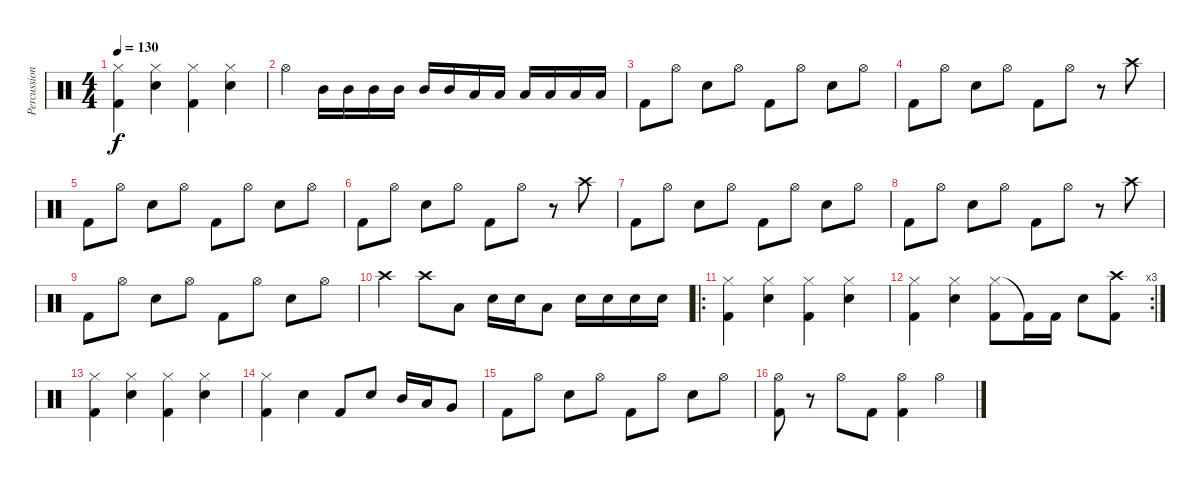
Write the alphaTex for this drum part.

\track ("Percussions" "Percussion") {instrument percussion}
\staff {score}
\articulation defaults
\ts (4 4)
\tempo 130
\clef neutral
\ks c
("Hi-Hat (closed)" "Kick (hit) 2").4{dy f} ("Hi-Hat (closed)" "Snare (hit) 2").4 ("Hi-Hat (closed)" "Kick (hit) 2").4 ("Hi-Hat (closed)" "Snare (hit) 2").4 |
"Hi-Hat (open)".4 "Mid Tom (hit)".16 "Mid Tom (hit)".16 "Mid Tom (hit)".16 "Mid Tom (hit)".16 "Mid Tom (hit)".16 "Mid Tom (hit)".16 "Low Tom (hit)".16 "Low Tom (hit)".16 "Low Tom (hit)".16 "Low Tom (hit)".16 "Low Tom (hit)".16 "Low Tom (hit)".16 |
"Kick (hit) 2".8 "Hi-Hat (open)".8 "Snare (hit) 2".8 "Hi-Hat (open)".8 "Kick (hit) 2".8 "Hi-Hat (open)".8 "Snare (hit) 2".8 "Hi-Hat (open)".8 |
"Kick (hit) 2".8 "Hi-Hat (open)".8 "Snare (hit) 2".8 "Hi-Hat (open)".8 "Kick (hit) 2".8 "Hi-Hat (open)".8 r.8 "Crash high (hit)".8 |
"Kick (hit) 2".8 "Hi-Hat (open)".8 "Snare (hit) 2".8 "Hi-Hat (open)".8 "Kick (hit) 2".8 "Hi-Hat (open)".8 "Snare (hit) 2".8 "Hi-Hat (open)".8 |
"Kick (hit) 2".8 "Hi-Hat (open)".8 "Snare (hit) 2".8 "Hi-Hat (open)".8 "Kick (hit) 2".8 "Hi-Hat (open)".8 r.8 "Crash high (hit)".8 |
"Kick (hit) 2".8 "Hi-Hat (open)".8 "Snare (hit) 2".8 "Hi-Hat (open)".8 "Kick (hit) 2".8 "Hi-Hat (open)".8 "Snare (hit) 2".8 "Hi-Hat (open)".8 |
"Kick (hit) 2".8 "Hi-Hat (open)".8 "Snare (hit) 2".8 "Hi-Hat (open)".8 "Kick (hit) 2".8 "Hi-Hat (open)".8 r.8 "Crash high (hit)".8 |
"Kick (hit) 2".8 "Hi-Hat (open)".8 "Snare (hit) 2".8 "Hi-Hat (open)".8 "Kick (hit) 2".8 "Hi-Hat (open)".8 "Snare (hit) 2".8 "Hi-Hat (open)".8 |
"Crash high (hit)".4 "Crash high (hit)".8 "Low Tom (hit)".8 "Snare (hit) 2".16 "Snare (hit) 2".16 "Low Tom (hit)".8 "Snare (hit) 2".16 "Snare (hit) 2".16 "Snare (hit) 2".16 "Snare (hit) 2".16 |
\ro
("Hi-Hat (closed)" "Kick (hit) 2").4 ("Hi-Hat (closed)" "Snare (hit) 2").4 ("Hi-Hat (closed)" "Kick (hit) 2").4 ("Hi-Hat (closed)" "Snare (hit) 2").4 |
\rc 3
("Hi-Hat (closed)" "Kick (hit) 2").4 ("Hi-Hat (closed)" "Snare (hit) 2").4 ("Hi-Hat (closed)" "Kick (hit) 2").8 "Kick (hit) 2"{t}.16 "Kick (hit) 2".16 "Snare (hit) 2".8 ("Crash high (hit)" "Kick (hit) 2").8 |
("Hi-Hat (closed)" "Kick (hit) 2").4 ("Hi-Hat (closed)" "Snare (hit) 2").4 ("Hi-Hat (closed)" "Kick (hit) 2").4 ("Hi-Hat (closed)" "Snare (hit) 2").4 |
("Hi-Hat (closed)" "Kick (hit) 2").4 "Snare (hit) 2".4 "Kick (hit) 2".8 "Snare (hit) 2".8 "Mid Tom (hit)".16 "Low Tom (hit)".16 "Very Low Tom (hit)".8 |
"Kick (hit) 2".8 "Hi-Hat (open)".8 "Snare (hit) 2".8 "Hi-Hat (open)".8 "Kick (hit) 2".8 "Hi-Hat (open)".8 "Snare (hit) 2".8 "Hi-Hat (open)".8 |
("Hi-Hat (open)" "Kick (hit) 2").8 r.8 "Hi-Hat (open)".8 "Kick (hit) 2".8 ("Hi-Hat (open)" "Kick (hit) 2").4 "Hi-Hat (open)".4
